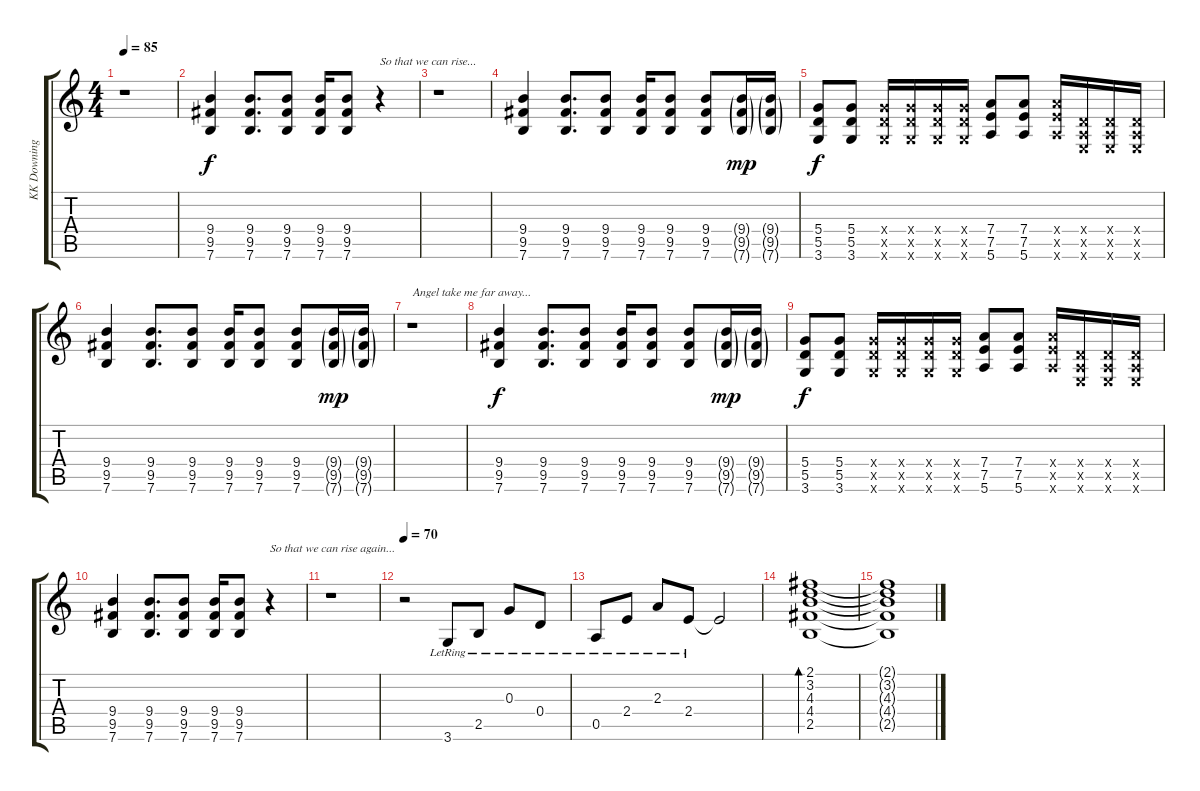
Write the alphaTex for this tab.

\track ("KK Downing" "KK Downing") {instrument acousticguitarsteel}
\staff {score tabs}
\tuning (E4 B3 G3 D3 A2 E2) {hide}
\ts (4 4)
\tempo 85
\clef g2
\ks c
r.1{dy mp} |
(9.4 9.5 7.6).4{dy f} (9.4 9.5 7.6).8{d} (9.4 9.5 7.6).8 (9.4 9.5 7.6).16 (9.4 9.5 7.6).8 r.4{txt "So that we can rise..."} |
r.1 |
(9.4 9.5 7.6).4 (9.4 9.5 7.6).8{d} (9.4 9.5 7.6).8 (9.4 9.5 7.6).16 (9.4 9.5 7.6).8 (9.4 9.5 7.6).8 (9.4{g} 9.5{g} 7.6{g}).16{dy mp} (9.4{g} 9.5{g} 7.6{g}).16 |
(5.4 5.5 3.6).8{dy f} (5.4 5.5 3.6).8 (5.4{x} 5.5{x} 3.6{x}).16 (5.4{x} 5.5{x} 3.6{x}).16 (5.4{x} 5.5{x} 3.6{x}).16 (5.4{x} 5.5{x} 3.6{x}).16 (7.4 7.5 5.6).8 (7.4 7.5 5.6).8 (7.4{x} 7.5{x} 5.6{x}).16 (0.4{x} 0.5{x} 0.6{x}).16 (0.4{x} 0.5{x} 0.6{x}).16 (0.4{x} 0.5{x} 0.6{x}).16 |
(9.4 9.5 7.6).4 (9.4 9.5 7.6).8{d} (9.4 9.5 7.6).8 (9.4 9.5 7.6).16 (9.4 9.5 7.6).8 (9.4 9.5 7.6).8 (9.4{g} 9.5{g} 7.6{g}).16{dy mp} (9.4{g} 9.5{g} 7.6{g}).16 |
r.1{txt "Angel take me far away..."} |
(9.4 9.5 7.6).4{dy f} (9.4 9.5 7.6).8{d} (9.4 9.5 7.6).8 (9.4 9.5 7.6).16 (9.4 9.5 7.6).8 (9.4 9.5 7.6).8 (9.4{g} 9.5{g} 7.6{g}).16{dy mp} (9.4{g} 9.5{g} 7.6{g}).16 |
(5.4 5.5 3.6).8{dy f} (5.4 5.5 3.6).8 (5.4{x} 5.5{x} 3.6{x}).16 (5.4{x} 5.5{x} 3.6{x}).16 (5.4{x} 5.5{x} 3.6{x}).16 (5.4{x} 5.5{x} 3.6{x}).16 (7.4 7.5 5.6).8 (7.4 7.5 5.6).8 (7.4{x} 7.5{x} 5.6{x}).16 (0.4{x} 0.5{x} 0.6{x}).16 (0.4{x} 0.5{x} 0.6{x}).16 (0.4{x} 0.5{x} 0.6{x}).16 |
(9.4 9.5 7.6).4 (9.4 9.5 7.6).8{d} (9.4 9.5 7.6).8 (9.4 9.5 7.6).16 (9.4 9.5 7.6).8 r.4{txt "So that we can rise again..."} |
r.1 |
\tempo 70
r.2 3.6{lr}.8 2.5{lr}.8 0.3{lr}.8 0.4{lr}.8 |
0.5{lr}.8 2.4{lr}.8 2.3{lr}.8 2.4{lr}.8 2.4{t}.2 |
(2.1 3.2 4.3 4.4 2.5).1{bd 480} |
(2.1{t} 3.2{t} 4.3{t} 4.4{t} 2.5{t}).1
